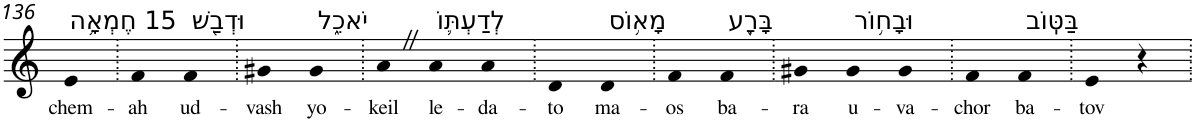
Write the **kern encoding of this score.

**kern	**text
*part1	*part1
*staff1	*staff1
*I"Piano	*
*I'Pno	*
!!LO:PB:g=z
*clefG2	*
*k[]	*
=136	=136
!LO:TX:a:t=15 חֶמְאָ֥ה	!
!	!LO:LY:b
4e	chem-
=137.	=137.
!	!LO:LY:b
4f	-ah
!LO:TX:a:t=וּדְבַ֖שׁ	!
!	!LO:LY:b
4f	ud-
=138.	=138.
!	!LO:LY:b
4g#X	-vash
!LO:TX:a:t=יֹאכֵ֑ל	!
!	!LO:LY:b
4g#	yo-
=139.	=139.
!	!LO:LY:b
4aZ	-keil
!LO:TX:a:t=לְדַעְתּ֛וֹ	!
!	!LO:LY:b
4a	le-
!	!LO:LY:b
4a	-da-
=140.	=140.
!	!LO:LY:b
4d	-to
!LO:TX:a:t=מָא֥וֹס	!
!	!LO:LY:b
4d	ma-
=141.	=141.
!	!LO:LY:b
4f	-os
!LO:TX:a:t=בָּרָ֖ע	!
!	!LO:LY:b
4f	ba-
=142.	=142.
!	!LO:LY:b
4g#X	-ra
!LO:TX:a:t=וּבָח֥וֹר	!
!	!LO:LY:b
4g#	u-
!	!LO:LY:b
4g#	-va-
=143.	=143.
!	!LO:LY:b
4f	-chor
!LO:TX:a:t=בַּטּֽוֹב	!
!	!LO:LY:b
4f	ba-
=144.	=144.
!	!LO:LY:b
4e	-tov
4r	.
=.	=.
*-	*-
